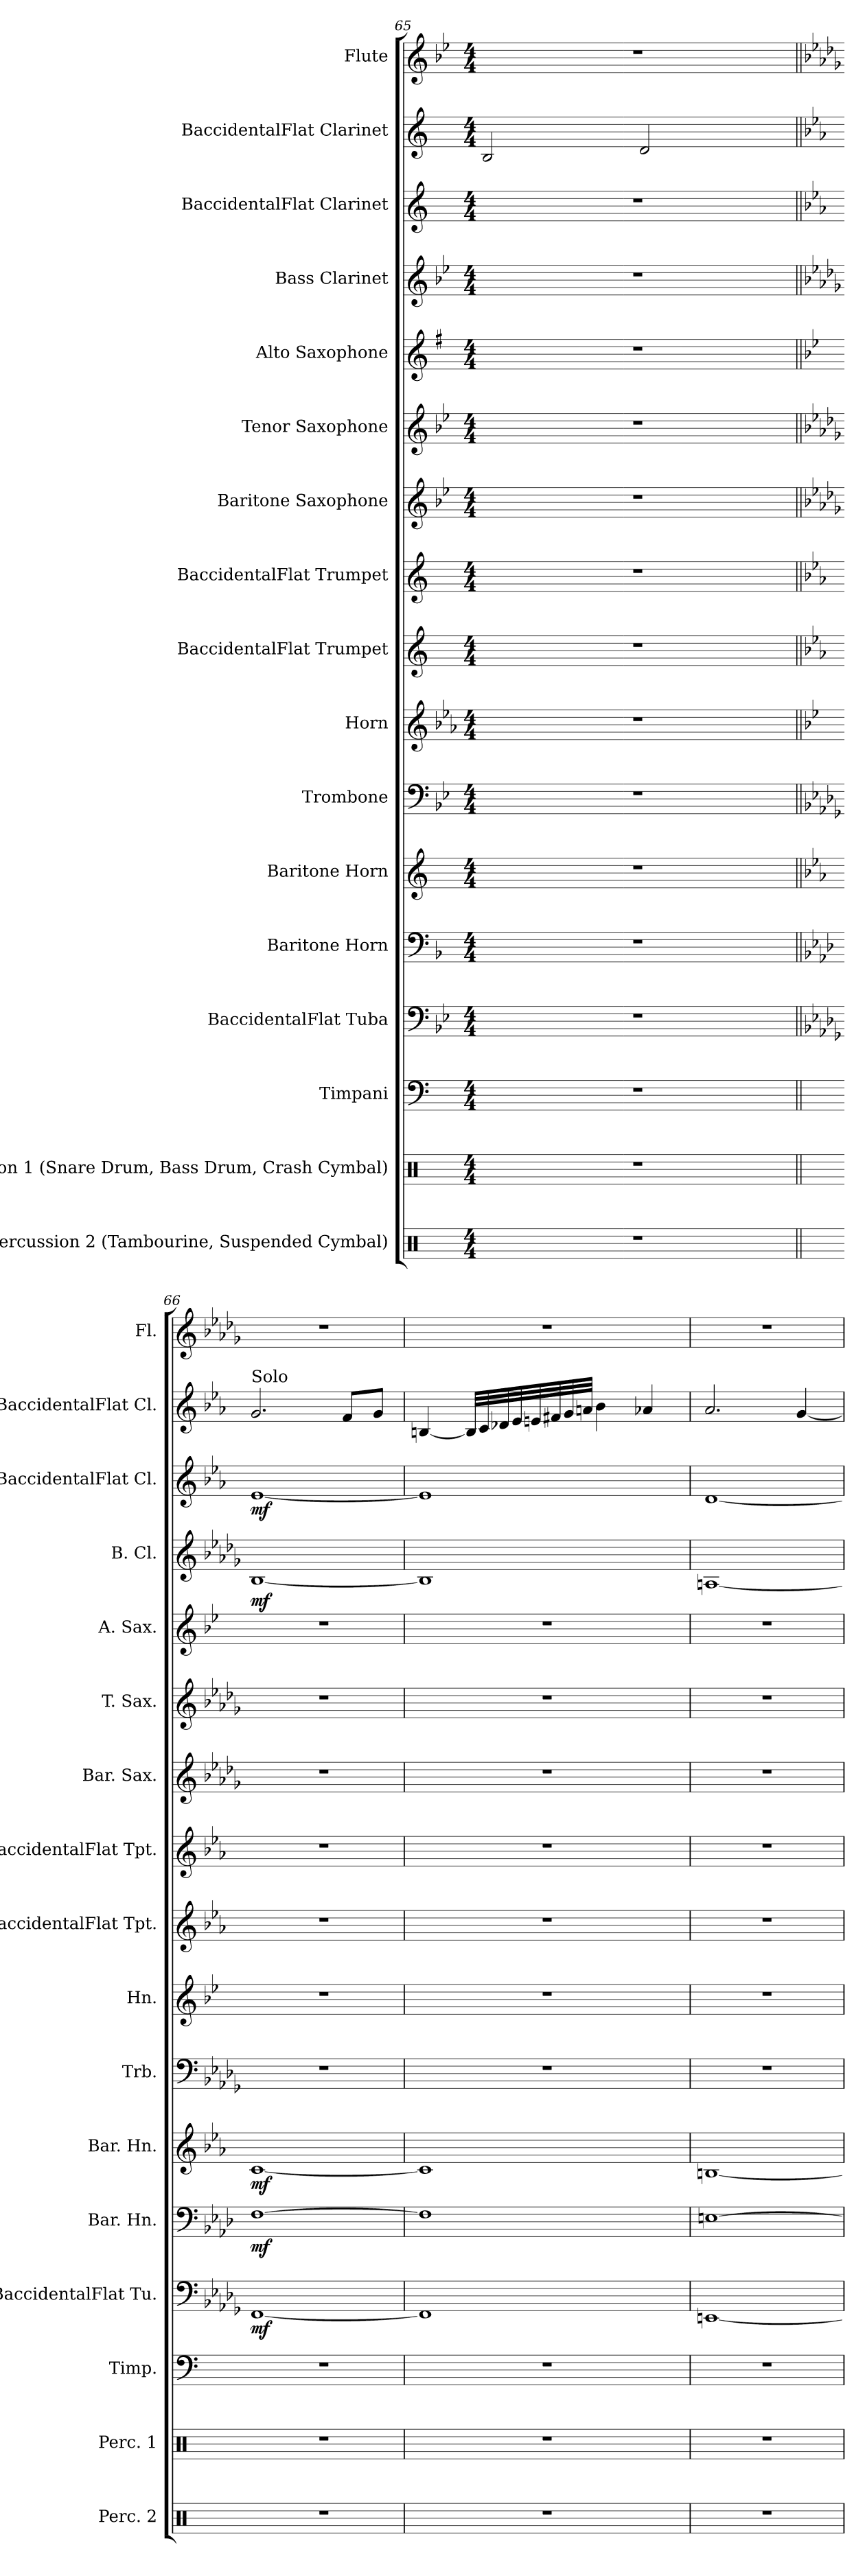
**kern	**kern	**kern	**kern	**dynam	**kern	**dynam	**kern	**dynam	**kern	**kern	**kern	**kern	**kern	**kern	**kern	**dynam	**kern	**kern	**dynam	**kern	**kern
*part17	*part16	*part15	*part14	*part14	*part13	*part13	*part12	*part12	*part11	*part10	*part9	*part8	*part7	*part6	*part5	*part5	*part4	*part3	*part3	*part2	*part1
*staff17	*staff16	*staff15	*staff14	*staff14	*staff13	*staff13	*staff12	*staff12	*staff11	*staff10	*staff9	*staff8	*staff7	*staff6	*staff5	*staff5	*staff4	*staff3	*staff3	*staff2	*staff1
*I"Percussion 2 (Tambourine, Suspended Cymbal)	*I"Percussion 1 (Snare Drum, Bass Drum, Crash Cymbal)	*I"Timpani	*I"BaccidentalFlat Tuba	*	*I"Baritone Horn	*	*I"Baritone Horn	*	*I"Trombone	*I"Horn	*I"BaccidentalFlat Trumpet	*I"BaccidentalFlat Trumpet	*I"Baritone Saxophone	*I"Tenor Saxophone	*I"Alto Saxophone	*	*I"Bass Clarinet	*I"BaccidentalFlat Clarinet	*	*I"BaccidentalFlat Clarinet	*I"Flute
*I'Perc. 2	*I'Perc. 1	*I'Timp.	*I'BaccidentalFlat Tu.	*	*I'Bar. Hn.	*	*I'Bar. Hn.	*	*I'Trb.	*I'Hn.	*I'BaccidentalFlat Tpt.	*I'BaccidentalFlat Tpt.	*I'Bar. Sax.	*I'T. Sax.	*I'A. Sax.	*	*I'B. Cl.	*I'BaccidentalFlat Cl.	*	*I'BaccidentalFlat Cl.	*I'Fl.
*clefX	*clefX	*clefF4	*clefF4	*	*clefF4	*	*clefG2	*	*clefF4	*clefG2	*clefG2	*clefG2	*clefG2	*clefG2	*clefG2	*	*clefG2	*clefG2	*	*clefG2	*clefG2
*	*	*	*	*	*ITrd4c7	*	*ITrd1c2	*	*	*ITrd4c7	*ITrd1c2	*ITrd1c2	*ITrd12c21	*ITrd8c14	*ITrd5c9	*	*ITrd8c14	*ITrd1c2	*	*ITrd1c2	*
*k[]	*k[]	*k[]	*k[b-e-]	*	*k[b-e-]	*	*k[b-e-]	*	*k[b-e-]	*k[b-e-a-d-]	*k[b-e-]	*k[b-e-]	*k[b-e-]	*k[b-e-]	*k[b-e-]	*	*k[b-e-]	*k[b-e-]	*	*k[b-e-]	*k[b-e-]
*M4/4	*M4/4	*M4/4	*M4/4	*	*M4/4	*	*M4/4	*	*M4/4	*M4/4	*M4/4	*M4/4	*M4/4	*M4/4	*M4/4	*	*M4/4	*M4/4	*	*M4/4	*M4/4
=65	=65	=65	=65	=65	=65	=65	=65	=65	=65	=65	=65	=65	=65	=65	=65	=65	=65	=65	=65	=65	=65
1r	1r	1r	1r	.	1r	.	1r	.	1r	1r	1r	1r	1r	1r	1r	.	1r	1r	.	2A/	1r
.	.	.	.	.	.	.	.	.	.	.	.	.	.	.	.	.	.	.	.	2c/	.
=66||	=66||	=66||	=66||	=66||	=66||	=66||	=66||	=66||	=66||	=66||	=66||	=66||	=66||	=66||	=66||	=66||	=66||	=66||	=66||	=66||	=66||
!!LO:REH:place=s1:a:B:fs=14:t=5
*	*	*	*k[b-e-a-d-g-]	*	*k[b-e-a-d-g-]	*	*k[b-e-a-d-g-]	*	*k[b-e-a-d-g-]	*k[b-e-a-]	*k[b-e-a-d-g-]	*k[b-e-a-d-g-]	*k[b-e-a-d-g-]	*k[b-e-a-d-g-]	*k[b-e-a-d-g-]	*	*k[b-e-a-d-g-]	*k[b-e-a-d-g-]	*	*k[b-e-a-d-g-]	*k[b-e-a-d-g-]
*	*	*	*	*	*	*	*	*	*	*	*	*	*	*	*	*	*	*	*	*	*MM68
!	!	!	!	!	!	!	!	!	!	!	!	!	!	!	!	!	!	!	!	!LO:TX:a:t=Solo	!
!	!	!	!	!LO:DY:b	!	!LO:DY:b	!	!LO:DY:b	!	!	!	!	!	!	!	!LO:DY:a	!	!	!LO:DY:b	!	!
1r	1r	1r	[1FF	mf	[1BB-	mf	[1B-	mf	1r	1r	1r	1r	1r	1r	1r	mf	[1BB-	[1d-	mf	2.f/	1r
.	.	.	.	.	.	.	.	.	.	.	.	.	.	.	.	.	.	.	.	8e-/L	.
.	.	.	.	.	.	.	.	.	.	.	.	.	.	.	.	.	.	.	.	8f/J	.
!!LO:PB:g=z
=67	=67	=67	=67	=67	=67	=67	=67	=67	=67	=67	=67	=67	=67	=67	=67	=67	=67	=67	=67	=67	=67
1r	1r	1r	1FF]	.	1BB-]	.	1B-]	.	1r	1r	1r	1r	1r	1r	1r	.	1BB-]	1d-]	.	[4An/	1r
.	.	.	.	.	.	.	.	.	.	.	.	.	.	.	.	.	.	.	.	32A/LLL]	.
.	.	.	.	.	.	.	.	.	.	.	.	.	.	.	.	.	.	.	.	32B-/	.
.	.	.	.	.	.	.	.	.	.	.	.	.	.	.	.	.	.	.	.	32c-X/	.
.	.	.	.	.	.	.	.	.	.	.	.	.	.	.	.	.	.	.	.	32d-/	.
.	.	.	.	.	.	.	.	.	.	.	.	.	.	.	.	.	.	.	.	32dn/	.
.	.	.	.	.	.	.	.	.	.	.	.	.	.	.	.	.	.	.	.	32en/	.
.	.	.	.	.	.	.	.	.	.	.	.	.	.	.	.	.	.	.	.	32f/	.
.	.	.	.	.	.	.	.	.	.	.	.	.	.	.	.	.	.	.	.	32gn/JJJ	.
.	.	.	.	.	.	.	.	.	.	.	.	.	.	.	.	.	.	.	.	4a-\	.
.	.	.	.	.	.	.	.	.	.	.	.	.	.	.	.	.	.	.	.	4g-X/	.
=68	=68	=68	=68	=68	=68	=68	=68	=68	=68	=68	=68	=68	=68	=68	=68	=68	=68	=68	=68	=68	=68
1r	1r	1r	[1EEn	.	[1AAn	.	[1An	.	1r	1r	1r	1r	1r	1r	1r	.	[1AAn	[1c	.	2.g-/	1r
.	.	.	.	.	.	.	.	.	.	.	.	.	.	.	.	.	.	.	.	[4f/	.
=	=	=	=	=	=	=	=	=	=	=	=	=	=	=	=	=	=	=	=	=	=
*-	*-	*-	*-	*-	*-	*-	*-	*-	*-	*-	*-	*-	*-	*-	*-	*-	*-	*-	*-	*-	*-
